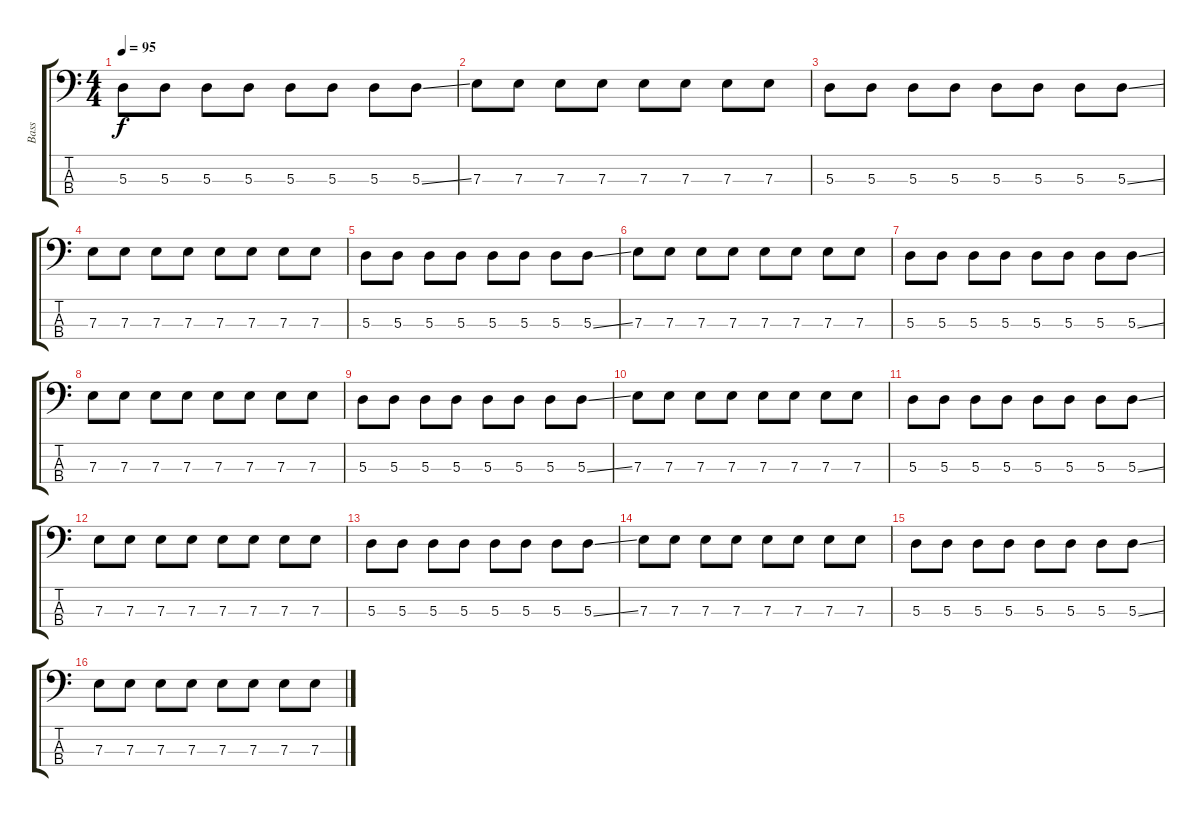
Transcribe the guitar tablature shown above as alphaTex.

\track ("Bass" "Bass") {instrument electricbassfinger}
\staff {score tabs}
\tuning (G2 D2 A1 E1) {hide}
\ts (4 4)
\tempo 95
\clef f4
\ks c
5.3.8{dy f} 5.3.8 5.3.8 5.3.8 5.3.8 5.3.8 5.3.8 5.3{ss}.8 |
7.3.8 7.3.8 7.3.8 7.3.8 7.3.8 7.3.8 7.3.8 7.3.8 |
5.3.8 5.3.8 5.3.8 5.3.8 5.3.8 5.3.8 5.3.8 5.3{ss}.8 |
7.3.8 7.3.8 7.3.8 7.3.8 7.3.8 7.3.8 7.3.8 7.3.8 |
5.3.8 5.3.8 5.3.8 5.3.8 5.3.8 5.3.8 5.3.8 5.3{ss}.8 |
7.3.8 7.3.8 7.3.8 7.3.8 7.3.8 7.3.8 7.3.8 7.3.8 |
5.3.8 5.3.8 5.3.8 5.3.8 5.3.8 5.3.8 5.3.8 5.3{ss}.8 |
7.3.8 7.3.8 7.3.8 7.3.8 7.3.8 7.3.8 7.3.8 7.3.8 |
5.3.8 5.3.8 5.3.8 5.3.8 5.3.8 5.3.8 5.3.8 5.3{ss}.8 |
7.3.8 7.3.8 7.3.8 7.3.8 7.3.8 7.3.8 7.3.8 7.3.8 |
5.3.8 5.3.8 5.3.8 5.3.8 5.3.8 5.3.8 5.3.8 5.3{ss}.8 |
7.3.8 7.3.8 7.3.8 7.3.8 7.3.8 7.3.8 7.3.8 7.3.8 |
5.3.8 5.3.8 5.3.8 5.3.8 5.3.8 5.3.8 5.3.8 5.3{ss}.8 |
7.3.8 7.3.8 7.3.8 7.3.8 7.3.8 7.3.8 7.3.8 7.3.8 |
5.3.8 5.3.8 5.3.8 5.3.8 5.3.8 5.3.8 5.3.8 5.3{ss}.8 |
7.3.8 7.3.8 7.3.8 7.3.8 7.3.8 7.3.8 7.3.8 7.3.8
